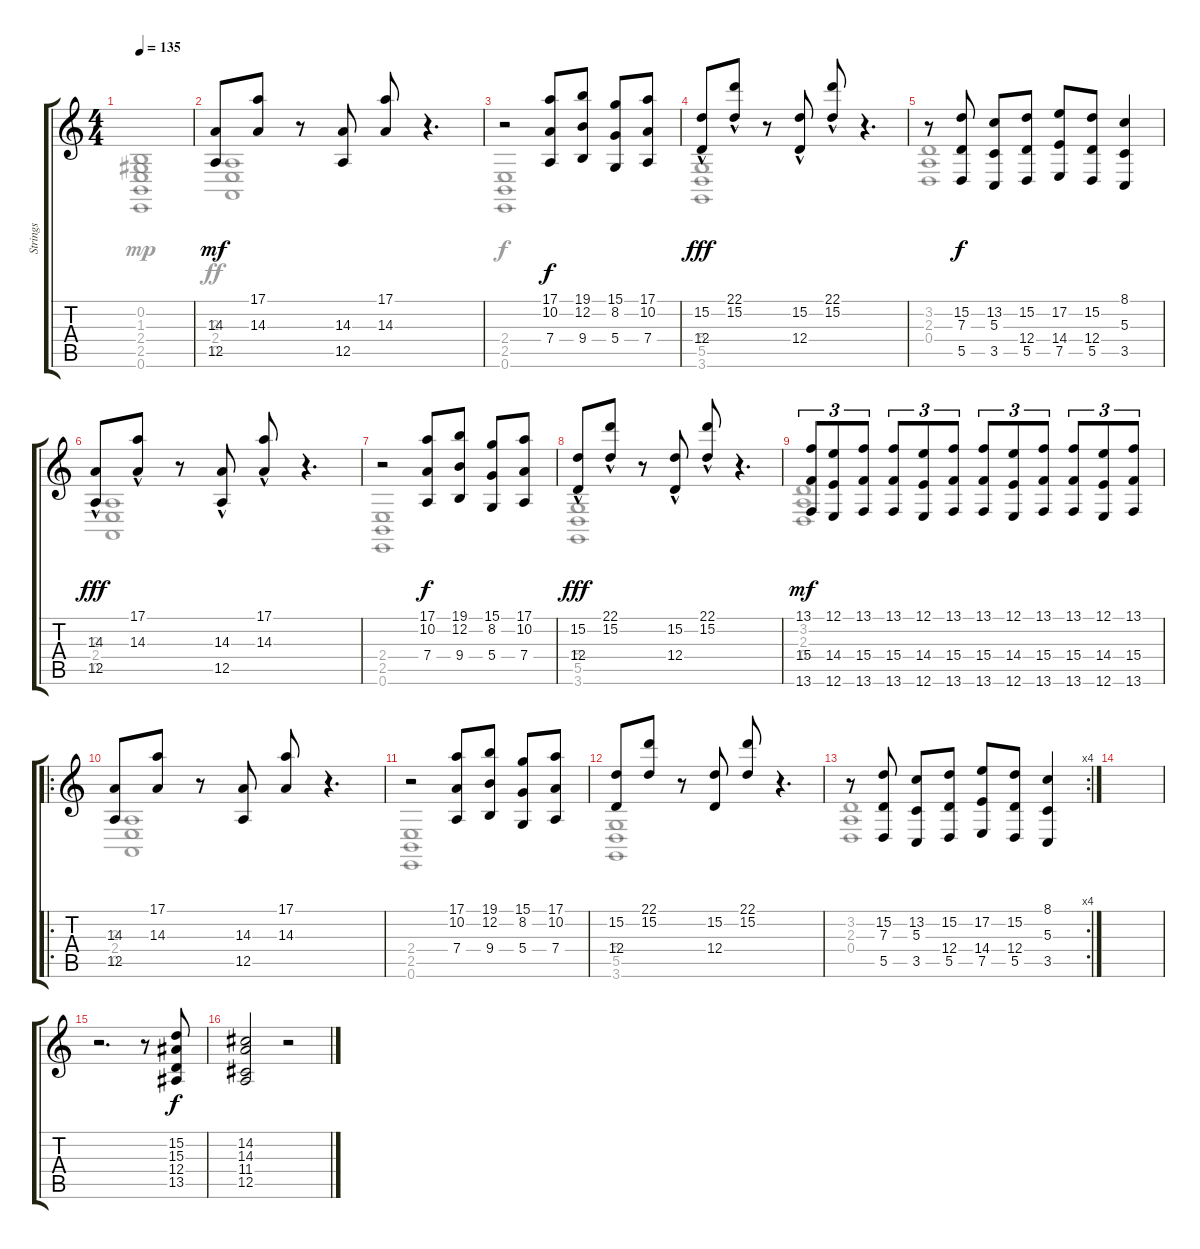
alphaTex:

\track ("Strings" "Strings") {instrument stringensemble1}
\staff {score tabs}
\tuning (E4 B3 G3 D3 A2 E2) {hide}
\voice
\ts (4 4)
\tempo 135
\clef g2
\ks c
|
(14.3 12.5).8{dy mf} (17.1 14.3).8 r.8 (14.3 12.5).8 (17.1 14.3).8 r.4{d} |
r.2 (17.1 10.2 7.4).8{dy f} (19.1 12.2 9.4).8 (15.1 8.2 5.4).8 (17.1 10.2 7.4).8 |
(15.2{hac} 12.4{hac}).8{dy fff} (22.1{hac} 15.2).8 r.8 (15.2{hac} 12.4{hac}).8 (22.1{hac} 15.2).8 r.4{d} |
r.8 (15.2 7.3 5.5).8{dy f} (13.2 5.3 3.5).8 (15.2 12.4 5.5).8 (17.2 14.4 7.5).8 (15.2 12.4 5.5).8 (8.1 5.3 3.5).4 |
(14.3{hac} 12.5{hac}).8{dy fff} (17.1{hac} 14.3).8 r.8 (14.3{hac} 12.5{hac}).8 (17.1{hac} 14.3).8 r.4{d} |
r.2 (17.1 10.2 7.4).8{dy f} (19.1 12.2 9.4).8 (15.1 8.2 5.4).8 (17.1 10.2 7.4).8 |
(15.2{hac} 12.4{hac}).8{dy fff} (22.1{hac} 15.2).8 r.8 (15.2{hac} 12.4{hac}).8 (22.1{hac} 15.2).8 r.4{d} |
(13.1 15.4 13.6).8{tu (3 2) dy mf} (12.1 14.4 12.6).8{tu (3 2)} (13.1 15.4 13.6).8{tu (3 2)} (13.1 15.4 13.6).8{tu (3 2)} (12.1 14.4 12.6).8{tu (3 2)} (13.1 15.4 13.6).8{tu (3 2)} (13.1 15.4 13.6).8{tu (3 2)} (12.1 14.4 12.6).8{tu (3 2)} (13.1 15.4 13.6).8{tu (3 2)} (13.1 15.4 13.6).8{tu (3 2)} (12.1 14.4 12.6).8{tu (3 2)} (13.1 15.4 13.6).8{tu (3 2)} |
\ro
(14.3 12.5).8 (17.1 14.3).8 r.8 (14.3 12.5).8 (17.1 14.3).8 r.4{d} |
r.2 (17.1 10.2 7.4).8 (19.1 12.2 9.4).8 (15.1 8.2 5.4).8 (17.1 10.2 7.4).8 |
(15.2 12.4).8 (22.1 15.2).8 r.8 (15.2 12.4).8 (22.1 15.2).8 r.4{d} |
\rc 4
r.8 (15.2 7.3 5.5).8 (13.2 5.3 3.5).8 (15.2 12.4 5.5).8 (17.2 14.4 7.5).8 (15.2 12.4 5.5).8 (8.1 5.3 3.5).4 |
|
r.2{d} r.8 (15.2 15.3 12.4 13.5).8{dy f} |
(14.2 14.3 11.4 12.5).2 r.2
\voice
\clef g2
\ottava regular
\simile none
\ks c
(0.2 1.3 2.4 2.5 0.6).1{dy mp} |
(2.3 2.4 0.5).1{dy ff} |
(2.4 2.5 0.6).1{dy f} |
(5.4 5.5 3.6).1 |
(3.2 2.3 0.4).1 |
(2.3 2.4 0.5).1 |
(2.4 2.5 0.6).1 |
(5.4 5.5 3.6).1 |
(3.2 2.3 0.4).1 |
(2.3 2.4 0.5).1 |
(2.4 2.5 0.6).1 |
(5.4 5.5 3.6).1 |
(3.2 2.3 0.4).1 |
|
|
